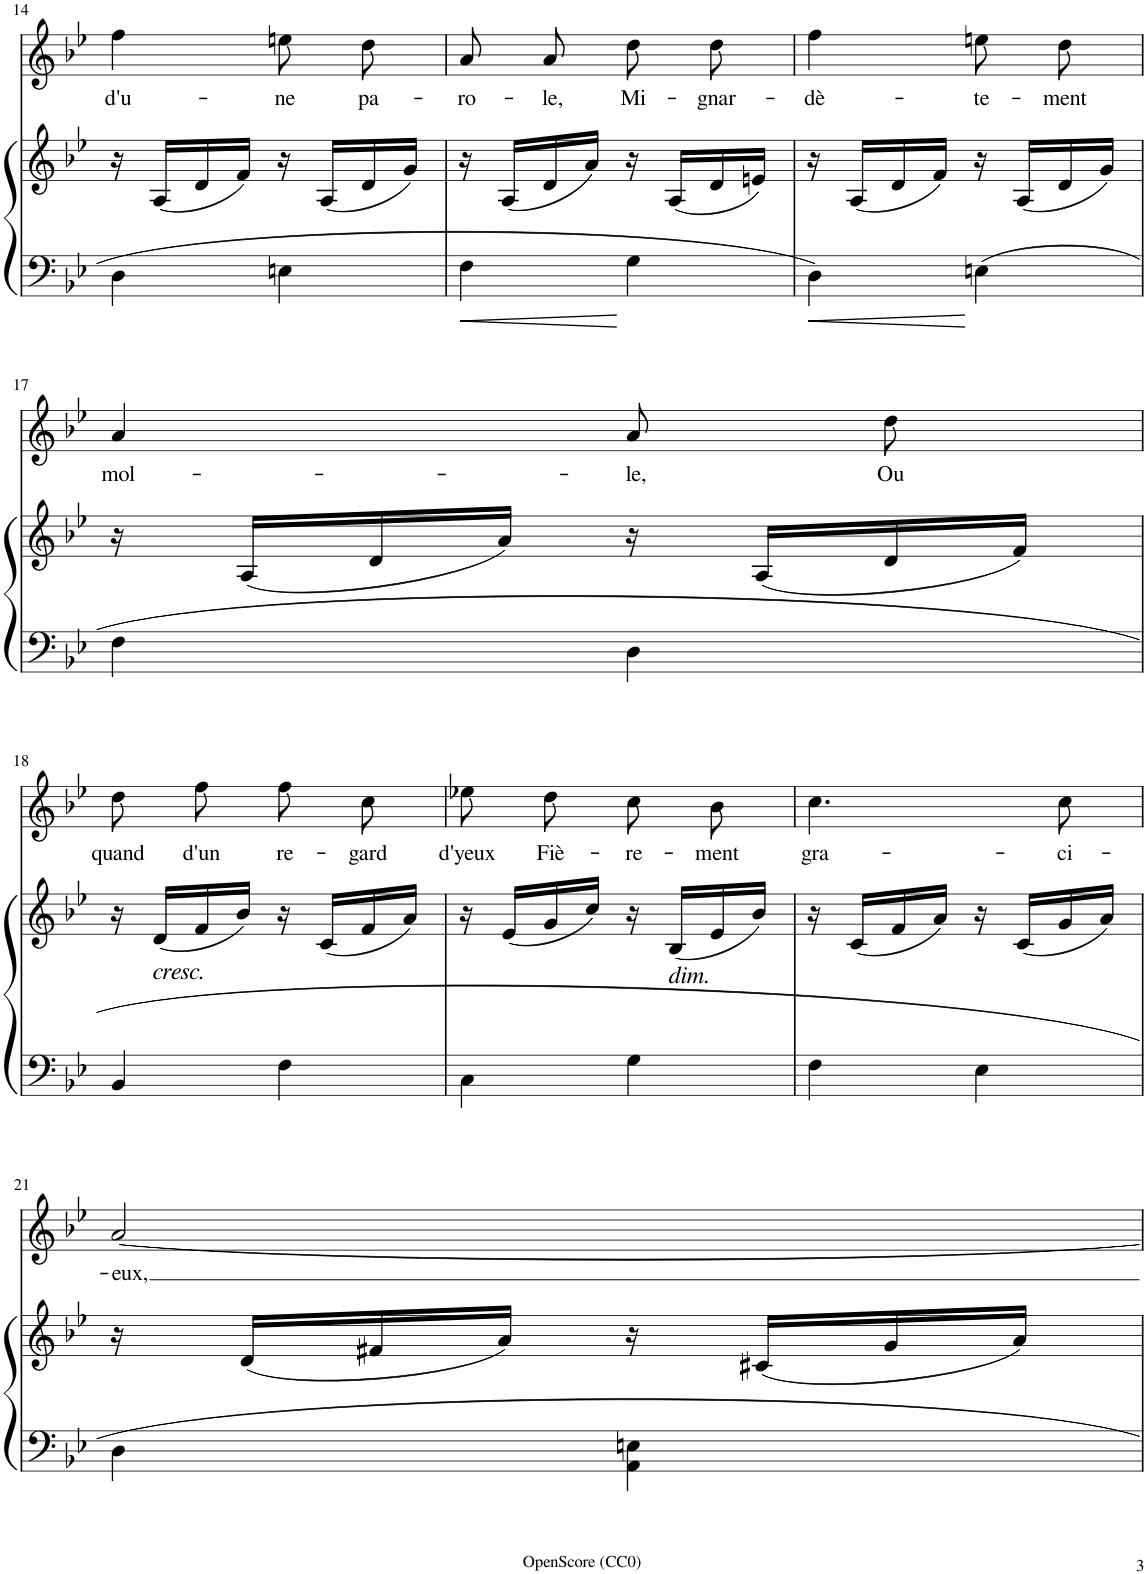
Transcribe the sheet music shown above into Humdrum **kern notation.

**kern	**kern	**kern	**text
*part2	*part2	*part1	*part1
*staff3	*staff2	*staff1	*staff1
*I"Piano	*	*I"Voice	*
*I'Pno	*	*	*
!!LO:PB:g=z
*clefF4	*clefG2	*clefG2	*
*k[b-e-]	*k[b-e-]	*k[b-e-]	*
*M2/4	*M2/4	*M2/4	*
=14	=14	=14	=14
!	!	!	!LO:LY:b
4D\	16r	4ff\	d'u-
.	(16A/LL	.	.
.	16d/	.	.
.	16f/JJ)	.	.
!	!	!	!LO:LY:b
4En\	16r	8een\L	-ne
.	(16A/LL	.	.
!	!	!	!LO:LY:b
.	16d/	8dd\J	pa-
.	16g/JJ)	.	.
=15	=15	=15	=15
!	!	!	!LO:LY:b
4F\	16r	8a/L	-ro-
.	(16A/LL	.	.
!	!	!	!LO:LY:b
.	16d/	8a/J	-le,
.	16a/JJ)	.	.
!	!	!	!LO:LY:b
4G\	16r	8dd\L	Mi-
.	(16A/LL	.	.
!	!	!	!LO:LY:b
.	16d/	8dd\J	-gnar-
.	16en/JJ)	.	.
=16	=16	=16	=16
!	!	!	!LO:LY:b
4D\	16r	4ff\	-dè-
.	(16A/LL	.	.
.	16d/	.	.
.	16f/JJ)	.	.
!	!	!	!LO:LY:b
4En\	16r	8een\L	-te-
.	(16A/LL	.	.
!	!	!	!LO:LY:b
.	16d/	8dd\J	-ment
.	16g/JJ)	.	.
!!LO:LB:g=z
=17	=17	=17	=17
!	!	!	!LO:LY:b
4F\	16r	4a/	mol-
.	(16A/LL	.	.
.	16d/	.	.
.	16a/JJ)	.	.
!	!	!	!LO:LY:b
4D\	16r	8a\L	-le,
.	(16A/LL	.	.
!	!	!	!LO:LY:b
.	16d/	8dd\J	Ou
.	16f/JJ)	.	.
!!LO:LB:g=z
=18	=18	=18	=18
!	!	!	!LO:LY:b
4BB-/	16r	8dd\L	quand
!	!LO:TX:b:i:t=cresc.	!	!
.	(16d/LL	.	.
!	!	!	!LO:LY:b
.	16f/	8ff\J	d'un
.	16b-/JJ)	.	.
!	!	!	!LO:LY:b
4F\	16r	8ff\L	re-
.	(16c/LL	.	.
!	!	!	!LO:LY:b
.	16f/	8cc\J	-gard
.	16a/JJ)	.	.
=19	=19	=19	=19
!	!	!	!LO:LY:b
4C\	16r	8ee-X\L	d'yeux
.	(16e-/LL	.	.
!	!	!	!LO:LY:b
.	16g/	8dd\J	Fiè-
.	16cc/JJ)	.	.
!	!	!	!LO:LY:b
4G\	16r	8cc\L	-re-
!	!LO:TX:b:i:t=dim.	!	!
.	(16B-/LL	.	.
!	!	!	!LO:LY:b
.	16e-/	8b-\J	-ment
.	16b-/JJ)	.	.
=20	=20	=20	=20
!	!	!	!LO:LY:b
4F\	16r	4.cc\	gra-
.	(16c/LL	.	.
.	16f/	.	.
.	16a/JJ)	.	.
4E-\	16r	.	.
.	(16c/LL	.	.
!	!	!	!LO:LY:b
.	16g/	8cc\	-ci-
.	16a/JJ)	.	.
!!LO:LB:g=z
=21	=21	=21	=21
!	!	!	!LO:LY:b
4D\	16r	[2a/	-eux,
.	(16d/LL	.	.
.	16f#X/	.	.
.	16a/JJ)	.	.
4AA\ 4En\	16r	.	.
.	(16c#X/LL	.	.
.	16g/	.	.
.	16a/JJ)	.	.
=	=	=	=
*-	*-	*-	*-
